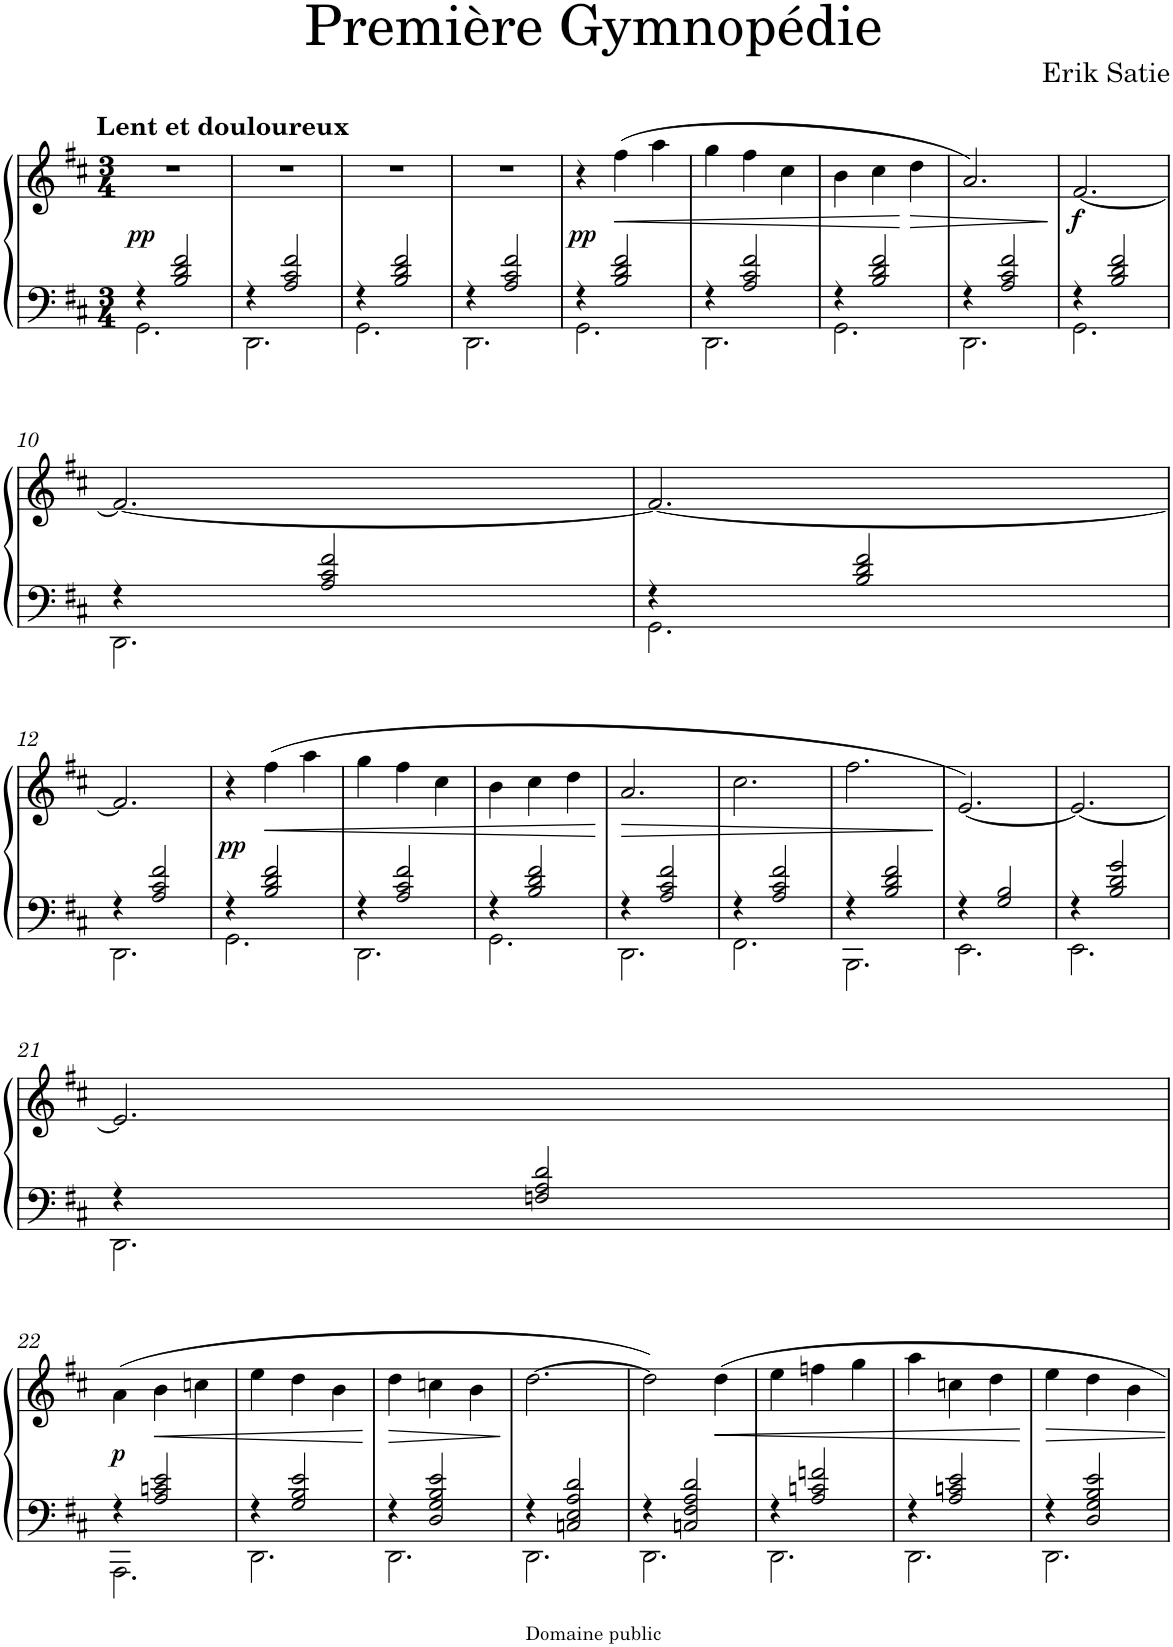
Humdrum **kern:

**kern	**kern	**dynam
*part1	*part1	*part1
*staff2	*staff1	*staff1/2
*I"Piano	*	*
*I'Pno	*	*
*clefF4	*clefG2	*
*k[f#c#]	*k[f#c#]	*
*M3/4	*M3/4	*
=1	=1	=1
*^	*	*
!	!	!LO:TX:a:B:t=Lent et douloureux	!
!	!	!	!LO:DY:b
4r	2.GG\	2.r	pp
2B/ 2d/ 2f#/	.	.	.
=2	=2	=2	=2
4r	2.DD\	2.r	.
2A/ 2c#/ 2f#/	.	.	.
=3	=3	=3	=3
4r	2.GG\	2.r	.
2B/ 2d/ 2f#/	.	.	.
=4	=4	=4	=4
4r	2.DD\	2.r	.
2A/ 2c#/ 2f#/	.	.	.
=5	=5	=5	=5
!	!	!	!LO:DY:b
4r	2.GG\	4r	pp
!	!	!	!LO:HP:b
2B/ 2d/ 2f#/	.	(>4ff#\	<
.	.	4aa\	.
=6	=6	=6	=6
4r	2.DD\	4gg\	.
2A/ 2c#/ 2f#/	.	4ff#\	.
.	.	4cc#\	.
=7	=7	=7	=7
4r	2.GG\	4b\	.
2B/ 2d/ 2f#/	.	4cc#\	.
!	!	!	!LO:HP:n=1:b
.	.	4dd\	[ >
=8	=8	=8	=8
4r	2.DD\	2.a/)	.
2A/ 2c#/ 2f#/	.	.	.
*v	*v	*	*
.	.	]
=9	=9	=9
*^	*	*
!	!	!	!LO:DY:b
4r	2.GG\	[2.f#/	f
2B/ 2d/ 2f#/	.	.	.
!!LO:LB:g=z
=10	=10	=10	=10
4r	2.DD\	2.f#/_	.
2A/ 2c#/ 2f#/	.	.	.
=11	=11	=11	=11
4r	2.GG\	2.f#/_	.
2B/ 2d/ 2f#/	.	.	.
!!LO:LB:g=z
=12	=12	=12	=12
4r	2.DD\	2.f#/]	.
2A/ 2c#/ 2f#/	.	.	.
=13	=13	=13	=13
!	!	!	!LO:DY:b
4r	2.GG\	4r	pp
!	!	!	!LO:HP:b
2B/ 2d/ 2f#/	.	(>4ff#\	<
.	.	4aa\	.
=14	=14	=14	=14
4r	2.DD\	4gg\	.
2A/ 2c#/ 2f#/	.	4ff#\	.
.	.	4cc#\	.
=15	=15	=15	=15
4r	2.GG\	4b\	.
2B/ 2d/ 2f#/	.	4cc#\	.
.	.	4dd\	.
*v	*v	*	*
.	.	[
=16	=16	=16
*^	*	*
!	!	!	!LO:HP:b
4r	2.DD\	2.a/	>
2A/ 2c#/ 2f#/	.	.	.
=17	=17	=17	=17
4r	2.FF#\	2.cc#\	.
2A/ 2c#/ 2f#/	.	.	.
=18	=18	=18	=18
4r	2.BBB\	2.ff#\	.
2B/ 2d/ 2f#/	.	.	.
*v	*v	*	*
.	.	]
=19	=19	=19
*^	*	*
4r	2.EE\	[2.e/)	.
2G/ 2B/	.	.	.
=20	=20	=20	=20
4r	2.EE\	2.e/_	.
2B/ 2d/ 2g/	.	.	.
!!LO:LB:g=z
=21	=21	=21	=21
4r	2.DD\	2.e/]	.
2Fn/ 2A/ 2d/	.	.	.
!!LO:LB:g=z
=22	=22	=22	=22
!	!	!	!LO:DY:b
4r	2.AAA\	(4a\	p
!	!	!	!LO:HP:b
2A/ 2cn/ 2e/	.	4b\	<
.	.	4ccn\	.
=23	=23	=23	=23
4r	2.DD\	4ee\	.
2G/ 2B/ 2e/	.	4dd\	.
.	.	4b\	.
*v	*v	*	*
.	.	[
=24	=24	=24
*^	*	*
!	!	!	!LO:HP:b
4r	2.DD\	4dd\	>
2D/ 2G/ 2B/ 2e/	.	4ccn\	.
.	.	4b\	.
*v	*v	*	*
.	.	]
=25	=25	=25
*^	*	*
4r	2.DD\	[2.dd\	.
2Cn/ 2E/ 2A/ 2d/	.	.	.
=26	=26	=26	=26
4r	2.DD\	2dd\])	.
2Cn/ 2F#/ 2A/ 2d/	.	.	.
!	!	!	!LO:HP:b
.	.	4dd\	<
=27	=27	=27	=27
4r	2.DD\	4ee\	.
2A/ 2cn/ 2fn/	.	4ffn\	.
.	.	4gg\	.
=28	=28	=28	=28
4r	2.DD\	4aa\	.
2A/ 2cn/ 2e/	.	4ccn\	.
.	.	4dd\	.
*v	*v	*	*
.	.	[
=29	=29	=29
*^	*	*
4r	2.DD\	4ee\	.
2D/ 2G/ 2B/ 2e/	.	4dd\	.
.	.	4b\	.
*v	*v	*	*
=	=	=
*-	*-	*-
